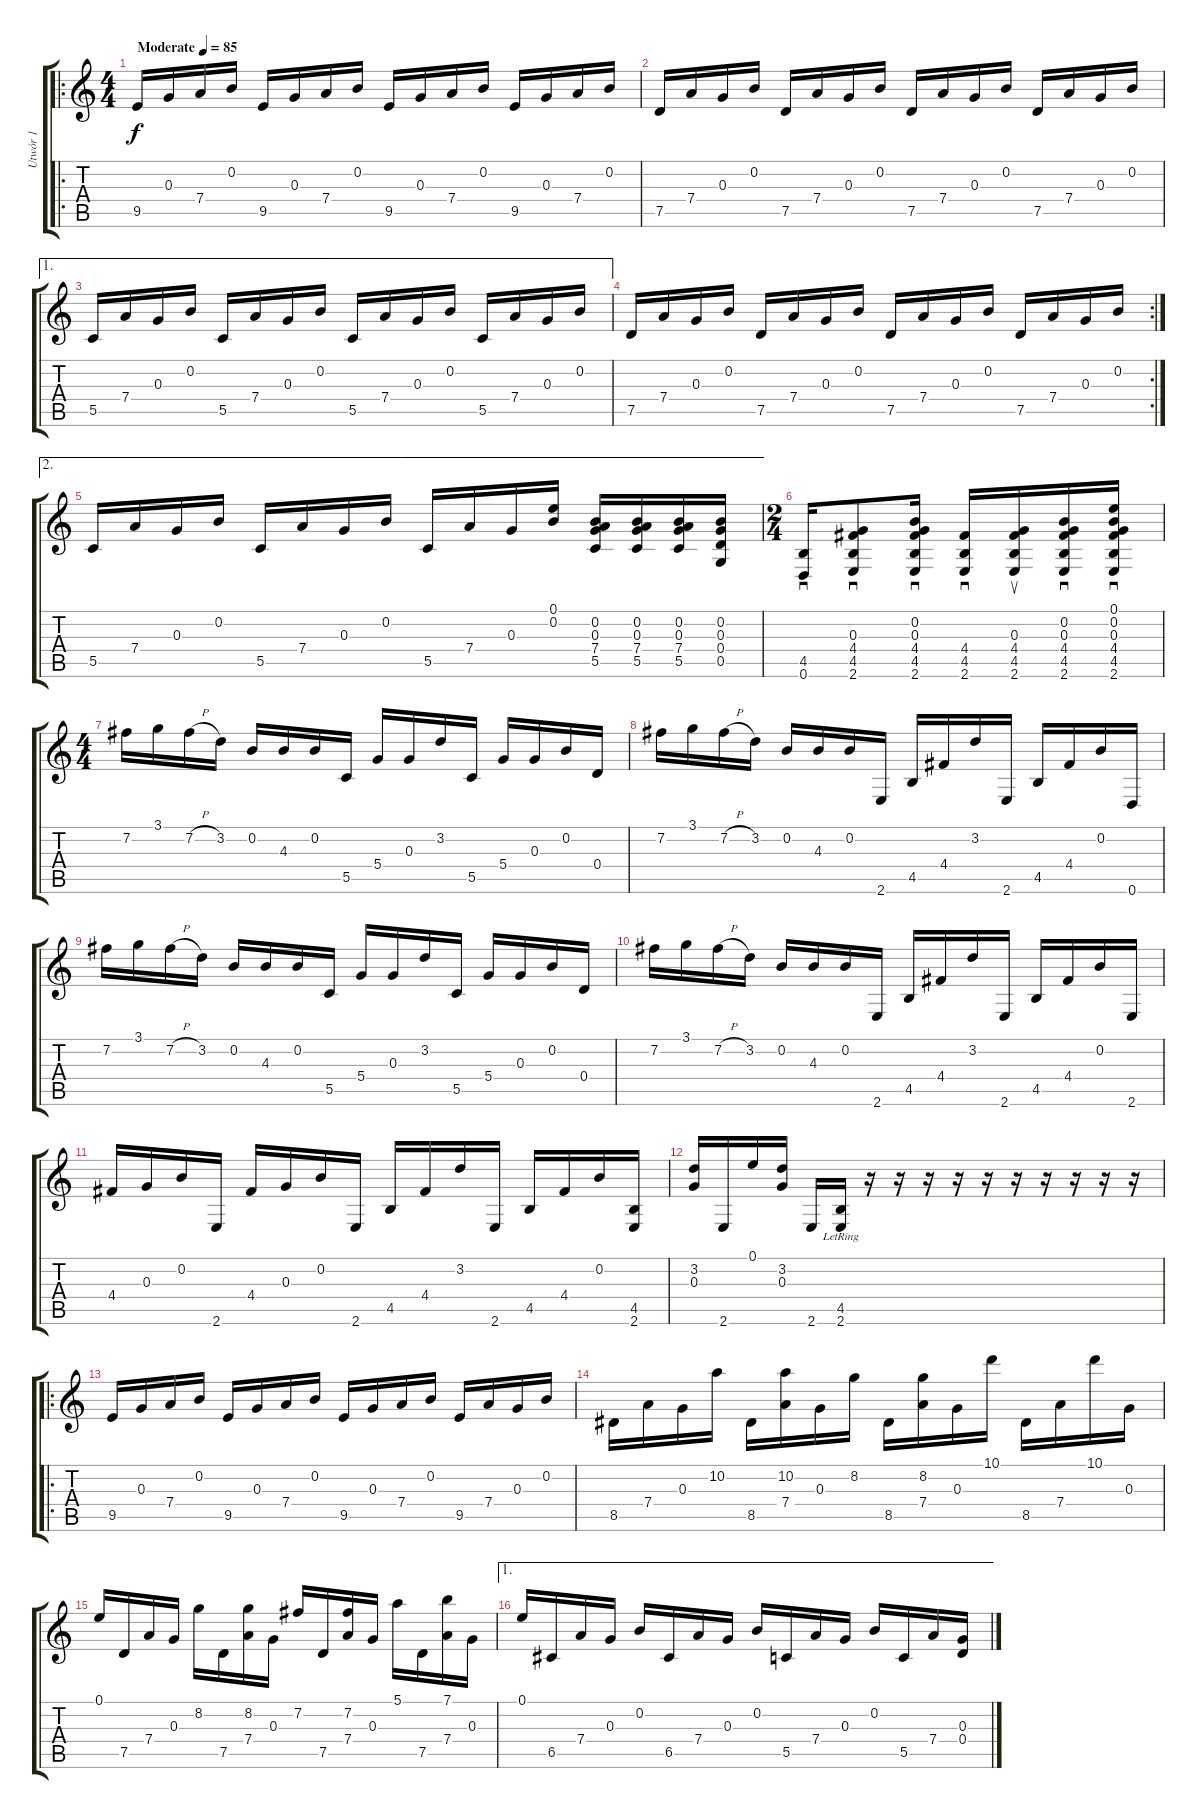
\track ("Utwór 1" "Utwór 1") {instrument acousticguitarsteel}
\staff {score tabs}
\tuning (E4 B3 G3 D3 G2 D2) {hide}
\ro
\ts (4 4)
\tempo (85 "Moderate")
\clef g2
\ks c
9.5.16{dy f instrument acousticguitarsteel} 0.3.16 7.4.16 0.2.16 9.5.16 0.3.16 7.4.16 0.2.16 9.5.16 0.3.16 7.4.16 0.2.16 9.5.16 0.3.16 7.4.16 0.2.16 |
7.5.16 7.4.16 0.3.16 0.2.16 7.5.16 7.4.16 0.3.16 0.2.16 7.5.16 7.4.16 0.3.16 0.2.16 7.5.16 7.4.16 0.3.16 0.2.16 |
\ae 1
5.5.16 7.4.16 0.3.16 0.2.16 5.5.16 7.4.16 0.3.16 0.2.16 5.5.16 7.4.16 0.3.16 0.2.16 5.5.16 7.4.16 0.3.16 0.2.16 |
\rc 2
7.5.16 7.4.16 0.3.16 0.2.16 7.5.16 7.4.16 0.3.16 0.2.16 7.5.16 7.4.16 0.3.16 0.2.16 7.5.16 7.4.16 0.3.16 0.2.16 |
\ae 2
5.5.16 7.4.16 0.3.16 0.2.16 5.5.16 7.4.16 0.3.16 0.2.16 5.5.16 7.4.16 0.3.16 (0.1 0.2).16 (0.2 0.3 7.4 5.5).16 (0.2 0.3 7.4 5.5).16 (0.2 0.3 7.4 5.5).16 (0.2 0.3 0.4 0.5).16 |
\ts (2 4)
(4.5 0.6).16{sd} (0.3 4.4 4.5 2.6).8{sd} (0.2 0.3 4.4 4.5 2.6).16{sd} (4.4 4.5 2.6).16{sd} (0.3 4.4 4.5 2.6).16{su} (0.2 0.3 4.4 4.5 2.6).16{sd} (0.1 0.2 0.3 4.4 4.5 2.6).16{sd} |
\ts (4 4)
7.2.16 3.1.16 7.2{h}.16 3.2.16 0.2.16 4.3.16 0.2.16 5.5.16 5.4.16 0.3.16 3.2.16 5.5.16 5.4.16 0.3.16 0.2.16 0.4.16 |
7.2.16 3.1.16 7.2{h}.16 3.2.16 0.2.16 4.3.16 0.2.16 2.6.16 4.5.16 4.4.16 3.2.16 2.6.16 4.5.16 4.4.16 0.2.16 0.6.16 |
7.2.16 3.1.16 7.2{h}.16 3.2.16 0.2.16 4.3.16 0.2.16 5.5.16 5.4.16 0.3.16 3.2.16 5.5.16 5.4.16 0.3.16 0.2.16 0.4.16 |
7.2.16 3.1.16 7.2{h}.16 3.2.16 0.2.16 4.3.16 0.2.16 2.6.16 4.5.16 4.4.16 3.2.16 2.6.16 4.5.16 4.4.16 0.2.16 2.6.16 |
4.4.16 0.3.16 0.2.16 2.6.16 4.4.16 0.3.16 0.2.16 2.6.16 4.5.16 4.4.16 3.2.16 2.6.16 4.5.16 4.4.16 0.2.16 (4.5 2.6).16 |
(3.2 0.3).16 2.6.16 0.1.16 (3.2 0.3).16 2.6.16 (4.5 2.6{lr}).16 r.16 r.16 r.16 r.16 r.16 r.16 r.16 r.16 r.16 r.16 |
\ro
9.5.16 0.3.16 7.4.16 0.2.16 9.5.16 0.3.16 7.4.16 0.2.16 9.5.16 0.3.16 7.4.16 0.2.16 9.5.16 7.4.16 0.3.16 0.2.16 |
8.5.16 7.4.16 0.3.16 10.2.16 8.5.16 (10.2 7.4).16 0.3.16 8.2.16 8.5.16 (8.2 7.4).16 0.3.16 10.1.16 8.5.16 7.4.16 10.1.16 0.3.16 |
0.1.16 7.5.16 7.4.16 0.3.16 8.2.16 7.5.16 (8.2 7.4).16 0.3.16 7.2.16 7.5.16 (7.2 7.4).16 0.3.16 5.1.16 7.5.16 (7.1 7.4).16 0.3.16 |
\ae 1
0.1.16 6.5.16 7.4.16 0.3.16 0.2.16 6.5.16 7.4.16 0.3.16 0.2.16 5.5.16 7.4.16 0.3.16 0.2.16 5.5.16 7.4.16 (0.3 0.4).16
